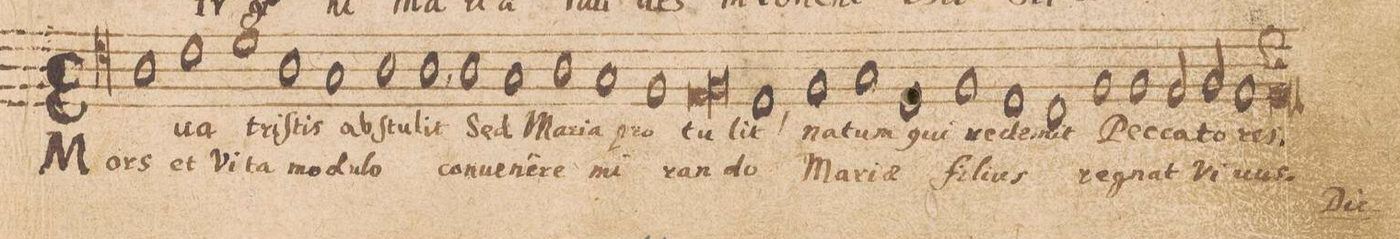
**kern	**text	**text
*I"TENOR.	*	*
*clefC4	*	*
*k[]	*	*
*met(C|)	*	*
*M2/1	*	*
1A	E-	Mors
1c	-ua	et
=11-	=11-	=11-
1d	triſ-	Vi-
1A	-tis	-ta
=12-	=12-	=12-
1G	ab-	mo-
1A	-ſtu-	-du-
=13-	=13-	=13-
1A,	-lit	-lo
1A	Sed	con-
=14-	=14-	=14-
1G	Ma-	-ue-
1A	-ri-	-ne-
=15-	=15-	=15-
1G	-a	-re
1F	pro	mi-
=16-	=16-	=16-
*lig	*	*
1E	tu-	-ran-
1F	.	.
*Xlig	*	*
=17-	=17-	=17-
1D,	-lit	-do
1F	na-	Ma-
=18-	=18-	=18-
1G	-tum	-ri-
1D	qui	-ae
=19-	=19-	=19-
1F	re-	fi-
1D	-de-	-li-
=20-	=20-	=20-
1C	-mit	-us
1F	Pec-	re-
=21-	=21-	=21-
1F	-ca-	-gnat
2E/	-to-	Vi-
2F/	.	.
=22-	=22-	=22-
1E	.	.
1D;	-res.	-uus.
=23||-	=23||	=23||
*-	*-	*-
